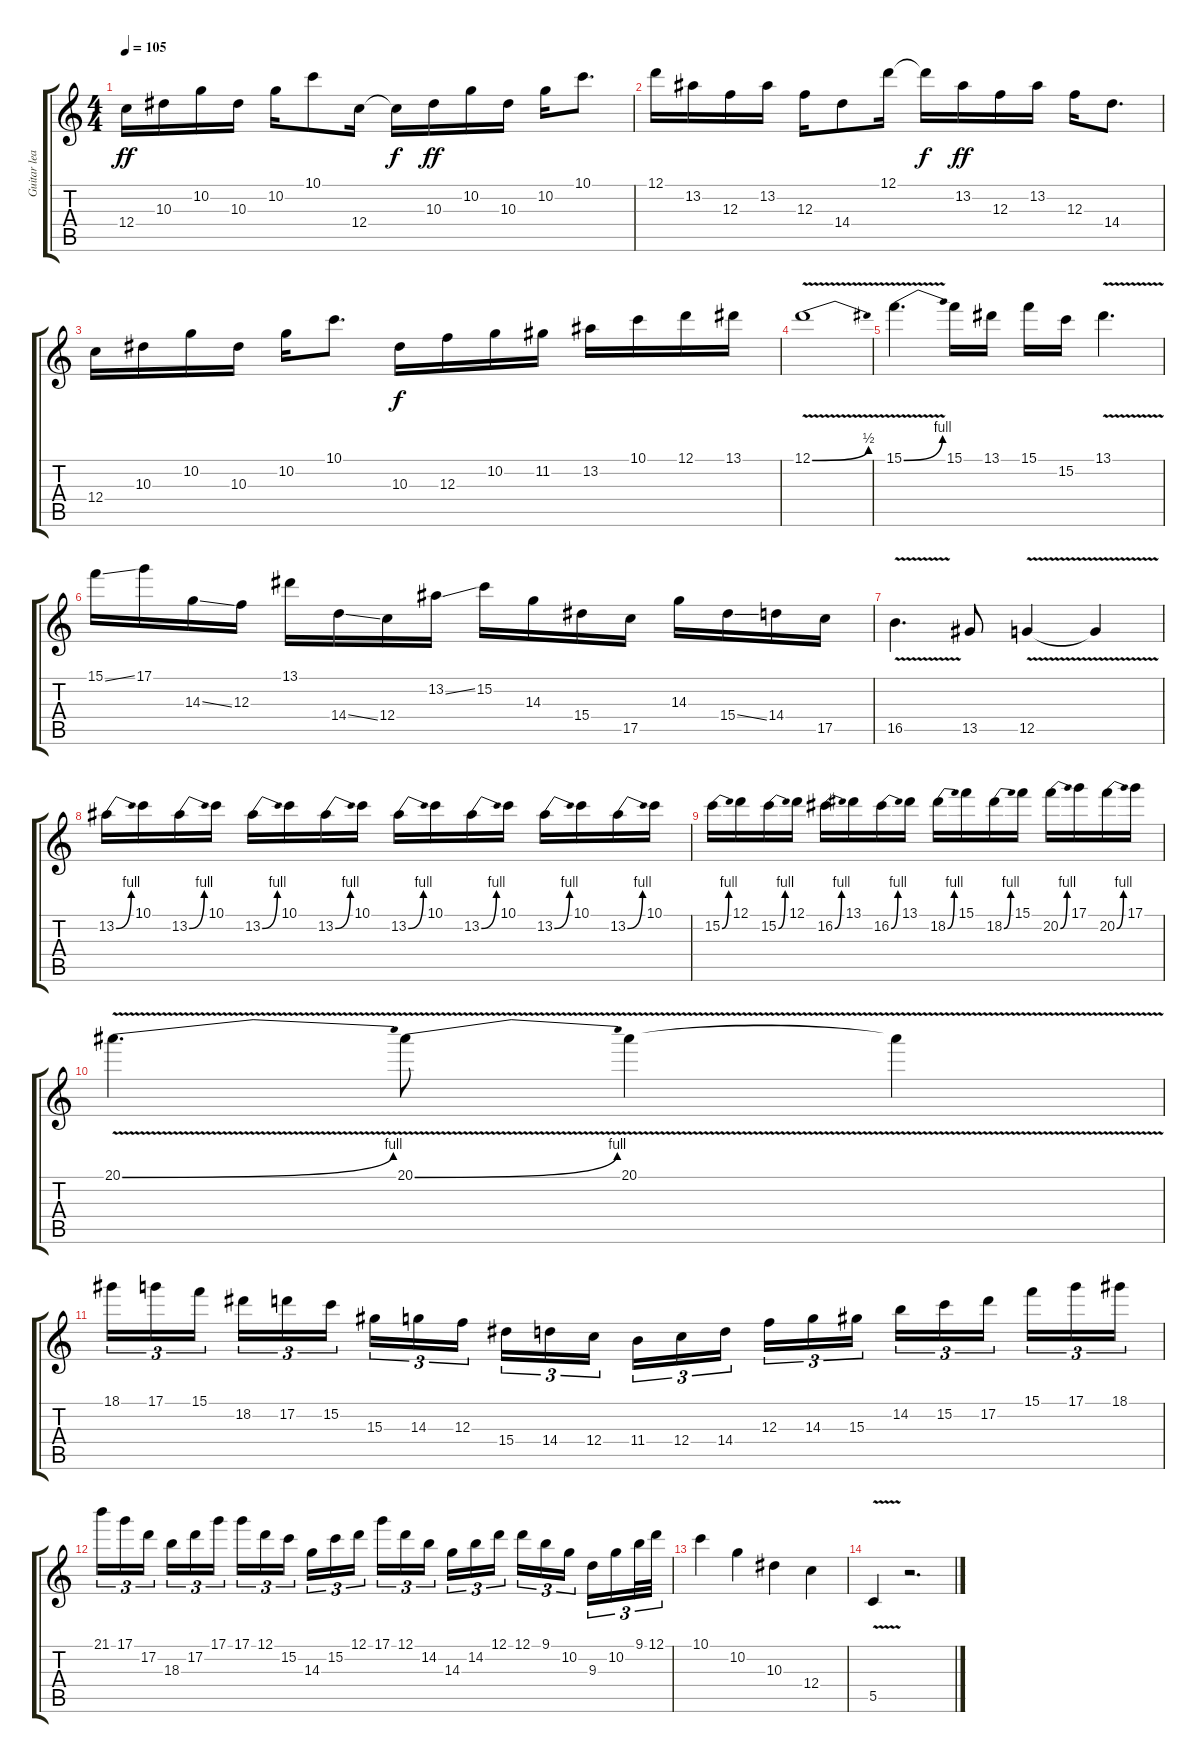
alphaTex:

\track ("Guitar lead" "Guitar lea") {instrument distortionguitar}
\staff {score tabs}
\tuning (D4 A3 F3 C3 G2 D2) {hide}
\ts (4 4)
\tempo 105
\clef g2
\ks c
12.4.16{dy ff} 10.3.16 10.2.16 10.3.16 10.2.16 10.1.8 12.4.16 12.4{t}.16{dy f} 10.3.16{dy ff} 10.2.16 10.3.16 10.2.16 10.1.8{d} |
12.1.16 13.2.16 12.3.16 13.2.16 12.3.16 14.4.8 12.1.16 12.1{t}.16{dy f} 13.2.16{dy ff} 12.3.16 13.2.16 12.3.16 14.4.8{d} |
12.4.16 10.3.16 10.2.16 10.3.16 10.2.16 10.1.8{d} 10.3.16{dy f} 12.3.16 10.2.16 11.2.16 13.2.16 10.1.16 12.1.16 13.1.16 |
12.1{be (bend 0 0 60 2) v}.1 |
15.1{be (bend 0 0 60 4) v}.4{d} 15.1.16 13.1.16 15.1.16 15.2.16 13.1{v}.4{d} |
15.1{ss}.16 17.1.16 14.3{ss}.16 12.3.16 13.1.16 14.4{ss}.16 12.4.16 13.2{ss}.16 15.2.16 14.3.16 15.4.16 17.5.16 14.3.16 15.4{ss}.16 14.4.16 17.5.16 |
16.5{v}.4{d} 13.5.8 12.5{v}.4 12.5{t}.4 |
13.2{be (bend 0 0 60 4)}.16 10.1.16 13.2{be (bend 0 0 60 4)}.16 10.1.16 13.2{be (bend 0 0 60 4)}.16 10.1.16 13.2{be (bend 0 0 60 4)}.16 10.1.16 13.2{be (bend 0 0 60 4)}.16 10.1.16 13.2{be (bend 0 0 60 4)}.16 10.1.16 13.2{be (bend 0 0 60 4)}.16 10.1.16 13.2{be (bend 0 0 60 4)}.16 10.1.16 |
15.2{be (bend 0 0 60 4)}.16 12.1.16 15.2{be (bend 0 0 60 4)}.16 12.1.16 16.2{be (bend 0 0 60 4)}.16 13.1.16 16.2{be (bend 0 0 60 4)}.16 13.1.16 18.2{be (bend 0 0 60 4)}.16 15.1.16 18.2{be (bend 0 0 60 4)}.16 15.1.16 20.2{be (bend 0 0 60 4)}.16 17.1.16 20.2{be (bend 0 0 60 4)}.16 17.1.16 |
20.1{be (bend 0 0 60 4) v}.4{d} 20.1{be (bend 0 0 60 4) v}.8 20.1{v}.4 20.1{t}.4 |
18.1.16{tu (3 2)} 17.1.16{tu (3 2)} 15.1.16{tu (3 2) beam splitsecondary} 18.2.16{tu (3 2)} 17.2.16{tu (3 2)} 15.2.16{tu (3 2)} 15.3.16{tu (3 2)} 14.3.16{tu (3 2)} 12.3.16{tu (3 2) beam splitsecondary} 15.4.16{tu (3 2)} 14.4.16{tu (3 2)} 12.4.16{tu (3 2)} 11.4.16{tu (3 2)} 12.4.16{tu (3 2)} 14.4.16{tu (3 2) beam splitsecondary} 12.3.16{tu (3 2)} 14.3.16{tu (3 2)} 15.3.16{tu (3 2)} 14.2.16{tu (3 2)} 15.2.16{tu (3 2)} 17.2.16{tu (3 2) beam splitsecondary} 15.1.16{tu (3 2)} 17.1.16{tu (3 2)} 18.1.16{tu (3 2)} |
21.1.16{tu (3 2)} 17.1.16{tu (3 2)} 17.2.16{tu (3 2) beam splitsecondary} 18.3.16{tu (3 2)} 17.2.16{tu (3 2)} 17.1.16{tu (3 2)} 17.1.16{tu (3 2)} 12.1.16{tu (3 2)} 15.2.16{tu (3 2) beam splitsecondary} 14.3.16{tu (3 2)} 15.2.16{tu (3 2)} 12.1.16{tu (3 2)} 17.1.16{tu (3 2)} 12.1.16{tu (3 2)} 14.2.16{tu (3 2) beam splitsecondary} 14.3.16{tu (3 2)} 14.2.16{tu (3 2)} 12.1.16{tu (3 2)} 12.1.16{tu (3 2)} 9.1.16{tu (3 2)} 10.2.16{tu (3 2) beam splitsecondary} 9.3.16{tu (3 2)} 10.2.16{tu (3 2)} 9.1.32{tu (3 2)} 12.1.32{tu (3 2)} |
10.1.4 10.2.4 10.3.4 12.4.4 |
5.5{v}.4 r.2{d}
